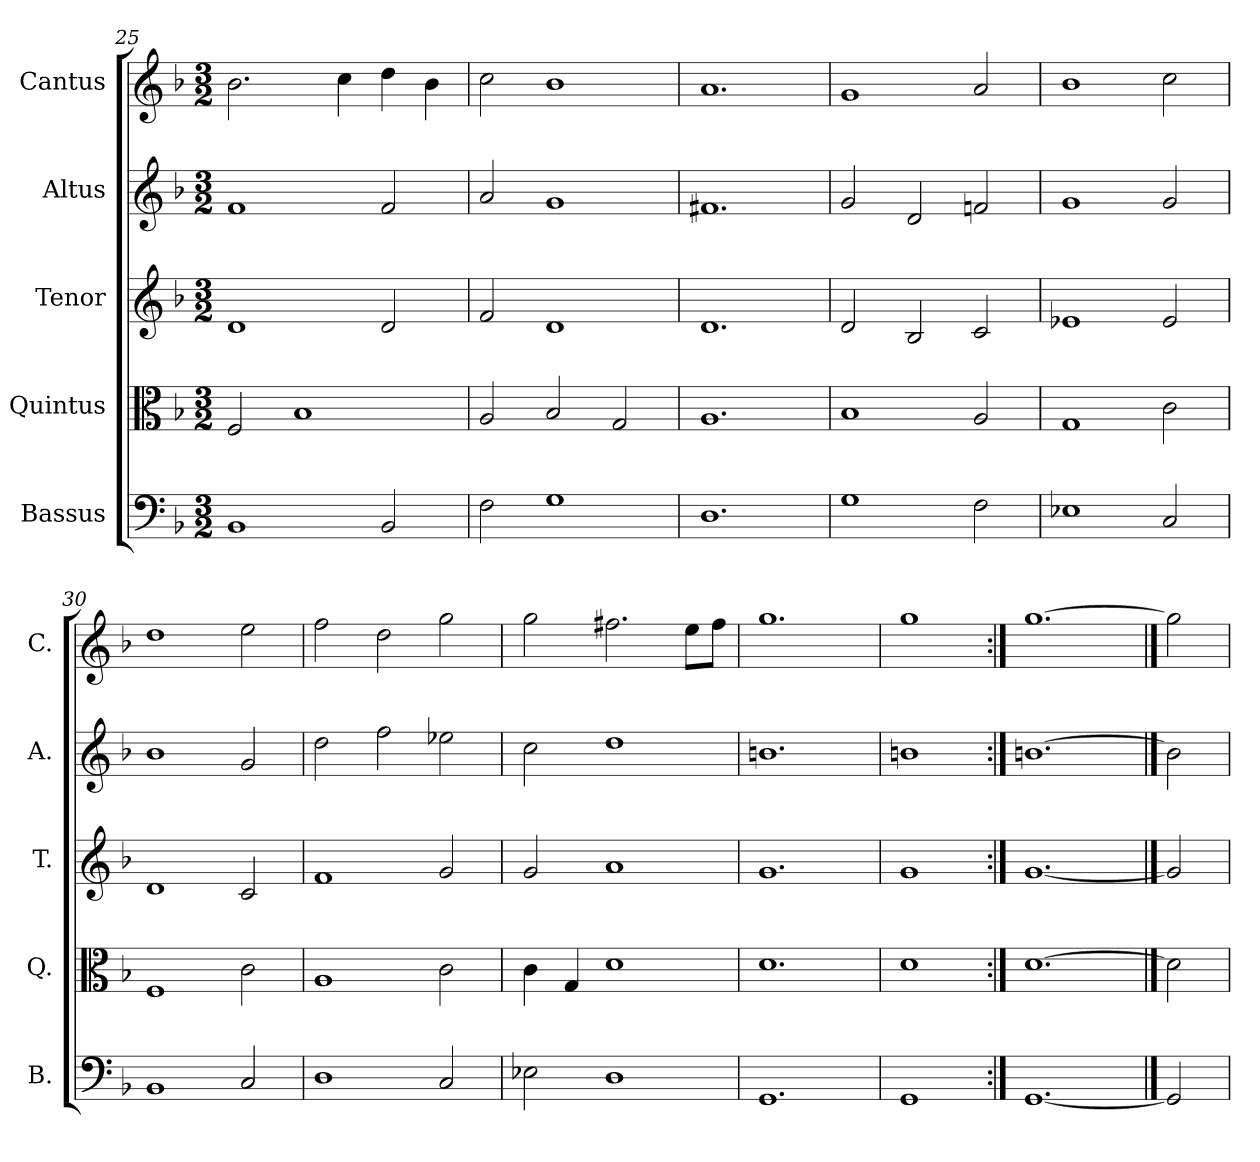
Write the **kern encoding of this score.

**kern	**kern	**kern	**kern	**kern
*part5	*part4	*part3	*part2	*part1
*staff5	*staff4	*staff3	*staff2	*staff1
*I"Bassus	*I"Quintus	*I"Tenor	*I"Altus	*I"Cantus
*I'B.	*I'Q.	*I'T.	*I'A.	*I'C.
*clefF4	*clefC3	*clefG2	*clefG2	*clefG2
*k[b-]	*k[b-]	*k[b-]	*k[b-]	*k[b-]
*F:	*F:	*F:	*F:	*F:
*M3/2	*M3/2	*M3/2	*M3/2	*M3/2
=25	=25	=25	=25	=25
1BB-	2F/	1d	1f	2.b-\
.	1B-	.	.	.
.	.	.	.	4cc\
2BB-/	.	2d/	2f/	4dd\
.	.	.	.	4b-\
=26	=26	=26	=26	=26
2F\	2A/	2f/	2a/	2cc\
1G	2B-/	1d	1g	1b-
.	2G/	.	.	.
=27	=27	=27	=27	=27
1.D	1.A	1.d	1.f#X	1.a
=28	=28	=28	=28	=28
1G	1B-	2d/	2g/	1g
.	.	2B-/	2d/	.
2F\	2A/	2c/	2fn/	2a/
!!LO:PB:g=z
=29	=29	=29	=29	=29
1E-X	1G	1e-X	1g	1b-
2C/	2c\	2e-/	2g/	2cc\
=30	=30	=30	=30	=30
1BB-	1F	1d	1b-	1dd
2C/	2c\	2c/	2g/	2ee\
=31	=31	=31	=31	=31
1D	1A	1f	2dd\	2ff\
.	.	.	2ff\	2dd\
2C/	2c\	2g/	2ee-X\	2gg\
=32	=32	=32	=32	=32
2E-X\	4c\	2g/	2cc\	2gg\
.	4G/	.	.	.
1D	1d	1a	1dd	2.ff#X\
.	.	.	.	8ee\L
.	.	.	.	8ff#\J
=33	=33	=33	=33	=33
1.GG	1.d	1.g	1.bn	1.gg
=34	=34	=34	=34	=34
1GG	1d	1g	1bn	1gg
=35:|!	=35:|!	=35:|!	=35:|!	=35:|!
[1.GG	[1.d	[1.g	[1.bn	[1.gg
==36	==36	==36	==36	==36
2GG]	2d]	2g]	2b]	2gg]
=	=	=	=	=
*-	*-	*-	*-	*-
